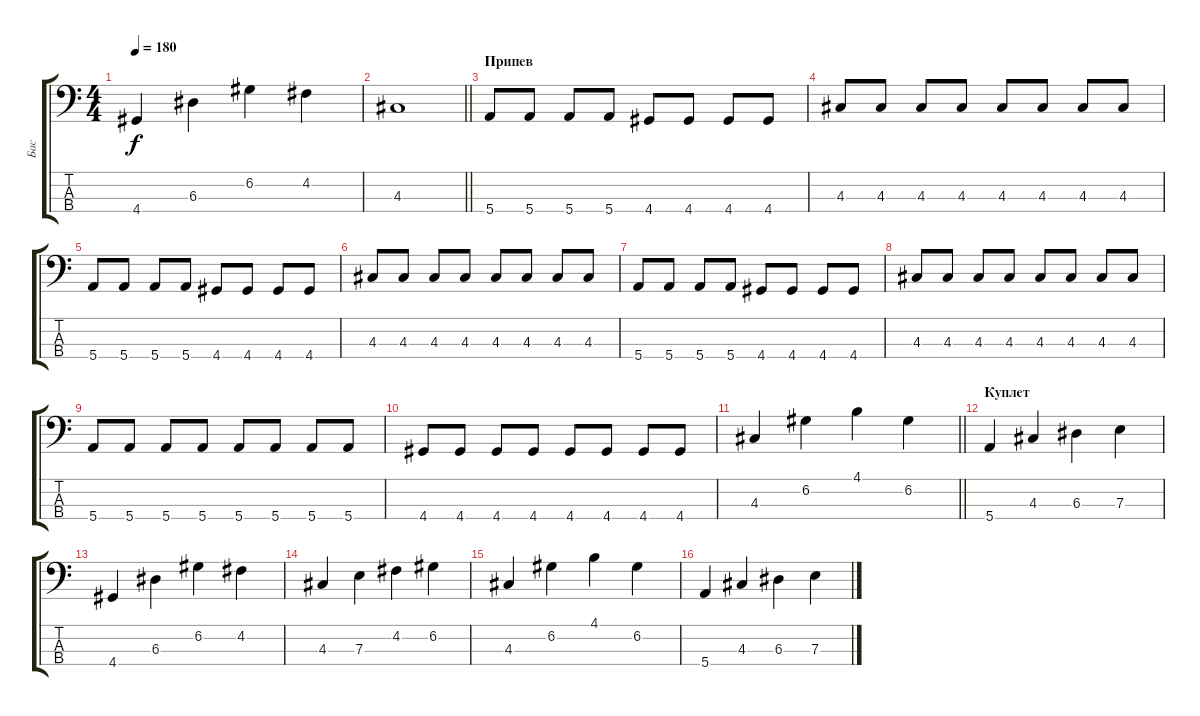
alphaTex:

\track ("Бас" "Бас") {instrument electricbassfinger}
\staff {score tabs}
\tuning (G2 D2 A1 E1) {hide}
\ts (4 4)
\tempo 180
\clef f4
\ks c
4.4.4{dy f} 6.3.4 6.2.4 4.2.4 |
\barLineRight lightlight
4.3.1 |
\section ("" "Припев")
5.4.8 5.4.8 5.4.8 5.4.8 4.4.8 4.4.8 4.4.8 4.4.8 |
4.3.8 4.3.8 4.3.8 4.3.8 4.3.8 4.3.8 4.3.8 4.3.8 |
5.4.8 5.4.8 5.4.8 5.4.8 4.4.8 4.4.8 4.4.8 4.4.8 |
4.3.8 4.3.8 4.3.8 4.3.8 4.3.8 4.3.8 4.3.8 4.3.8 |
5.4.8 5.4.8 5.4.8 5.4.8 4.4.8 4.4.8 4.4.8 4.4.8 |
4.3.8 4.3.8 4.3.8 4.3.8 4.3.8 4.3.8 4.3.8 4.3.8 |
5.4.8 5.4.8 5.4.8 5.4.8 5.4.8 5.4.8 5.4.8 5.4.8 |
4.4.8 4.4.8 4.4.8 4.4.8 4.4.8 4.4.8 4.4.8 4.4.8 |
\barLineRight lightlight
4.3.4 6.2.4 4.1.4 6.2.4 |
\section ("" "Куплет")
5.4.4 4.3.4 6.3.4 7.3.4 |
4.4.4 6.3.4 6.2.4 4.2.4 |
4.3.4 7.3.4 4.2.4 6.2.4 |
4.3.4 6.2.4 4.1.4 6.2.4 |
5.4.4 4.3.4 6.3.4 7.3.4
